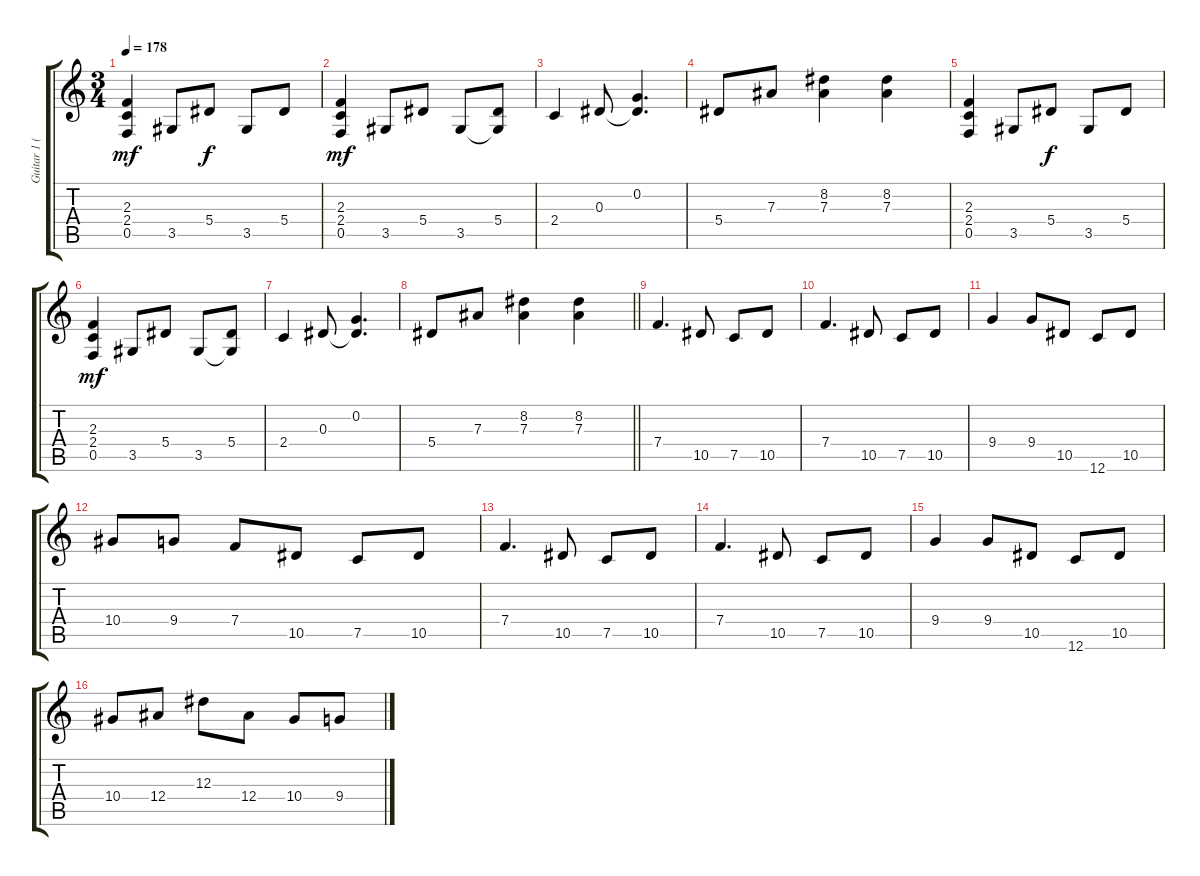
\track ("Guitar 1 (Lead)" "Guitar 1 (") {instrument distortionguitar}
\staff {score tabs}
\tuning (C4 G3 Eb3 Bb2 F2 C2) {hide}
\ts (3 4)
\tempo 178
\clef g2
\ks c
(2.3 2.4 0.5).4{dy mf volume 12 balance 14 instrument distortionguitar} 3.5.8 5.4.8{dy f} 3.5.8 5.4.8 |
(2.3 2.4 0.5).4{dy mf} 3.5.8 5.4.8 3.5.8 (5.4 3.5{t}).8 |
2.4.4 0.3.8 (0.2 0.3{t}).4{d} |
5.4.8 7.3.8 (8.2 7.3).4 (8.2 7.3).4 |
(2.3 2.4 0.5).4 3.5.8 5.4.8{dy f} 3.5.8 5.4.8 |
(2.3 2.4 0.5).4{dy mf} 3.5.8 5.4.8 3.5.8 (5.4 3.5{t}).8 |
2.4.4 0.3.8 (0.2 0.3{t}).4{d} |
\barLineRight lightlight
5.4.8 7.3.8 (8.2 7.3).4 (8.2 7.3).4 |
7.4.4{d volume 14 balance 2 instrument distortionguitar} 10.5.8 7.5.8 10.5.8 |
7.4.4{d} 10.5.8 7.5.8 10.5.8 |
9.4.4 9.4.8 10.5.8 12.6.8 10.5.8 |
10.4.8 9.4.8 7.4.8 10.5.8 7.5.8 10.5.8 |
7.4.4{d} 10.5.8 7.5.8 10.5.8 |
7.4.4{d} 10.5.8 7.5.8 10.5.8 |
9.4.4 9.4.8 10.5.8 12.6.8 10.5.8 |
10.4.8 12.4.8 12.3.8 12.4.8 10.4.8 9.4.8
